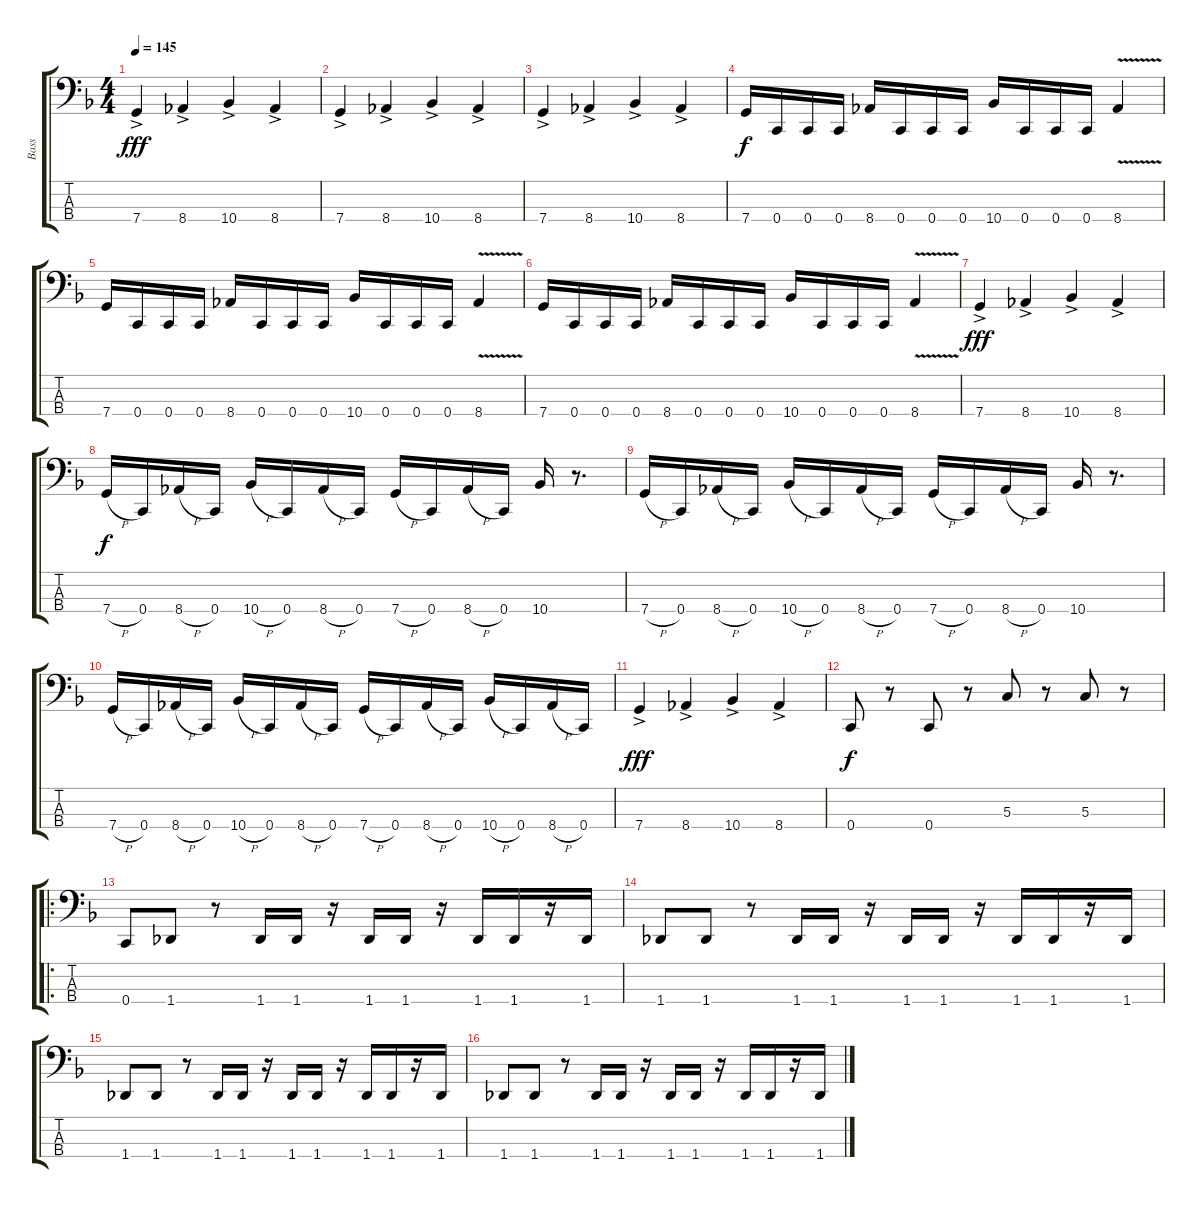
\track ("Bass" "Bass") {instrument electricbasspick}
\staff {score tabs}
\tuning (F2 C2 G1 C1) {hide}
\ts (4 4)
\tempo 145
\clef f4
\ks f
7.4{ac}.4{dy fff instrument electricbasspick} 8.4{ac}.4 10.4{ac}.4 8.4{ac}.4 |
7.4{ac}.4 8.4{ac}.4 10.4{ac}.4 8.4{ac}.4 |
7.4{ac}.4 8.4{ac}.4 10.4{ac}.4 8.4{ac}.4 |
7.4.16{dy f} 0.4.16 0.4.16 0.4.16 8.4.16 0.4.16 0.4.16 0.4.16 10.4.16 0.4.16 0.4.16 0.4.16 8.4{v}.4 |
7.4.16 0.4.16 0.4.16 0.4.16 8.4.16 0.4.16 0.4.16 0.4.16 10.4.16 0.4.16 0.4.16 0.4.16 8.4{v}.4 |
7.4.16 0.4.16 0.4.16 0.4.16 8.4.16 0.4.16 0.4.16 0.4.16 10.4.16 0.4.16 0.4.16 0.4.16 8.4{v}.4 |
7.4{ac}.4{dy fff} 8.4{ac}.4 10.4{ac}.4 8.4{ac}.4 |
7.4{h}.16{dy f} 0.4.16 8.4{h}.16 0.4.16 10.4{h}.16 0.4.16 8.4{h}.16 0.4.16 7.4{h}.16 0.4.16 8.4{h}.16 0.4.16 10.4.16 r.8{d} |
7.4{h}.16 0.4.16 8.4{h}.16 0.4.16 10.4{h}.16 0.4.16 8.4{h}.16 0.4.16 7.4{h}.16 0.4.16 8.4{h}.16 0.4.16 10.4.16 r.8{d} |
7.4{h}.16 0.4.16 8.4{h}.16 0.4.16 10.4{h}.16 0.4.16 8.4{h}.16 0.4.16 7.4{h}.16 0.4.16 8.4{h}.16 0.4.16 10.4{h}.16 0.4.16 8.4{h}.16 0.4.16 |
7.4{ac}.4{dy fff} 8.4{ac}.4 10.4{ac}.4 8.4{ac}.4 |
0.4.8{dy f} r.8 0.4.8 r.8 5.3.8 r.8 5.3.8 r.8 |
\ro
0.4.8 1.4.8 r.8 1.4.16 1.4.16 r.16 1.4.16 1.4.16 r.16 1.4.16 1.4.16 r.16 1.4.16 |
1.4.8 1.4.8 r.8 1.4.16 1.4.16 r.16 1.4.16 1.4.16 r.16 1.4.16 1.4.16 r.16 1.4.16 |
1.4.8 1.4.8 r.8 1.4.16 1.4.16 r.16 1.4.16 1.4.16 r.16 1.4.16 1.4.16 r.16 1.4.16 |
1.4.8 1.4.8 r.8 1.4.16 1.4.16 r.16 1.4.16 1.4.16 r.16 1.4.16 1.4.16 r.16 1.4.16
